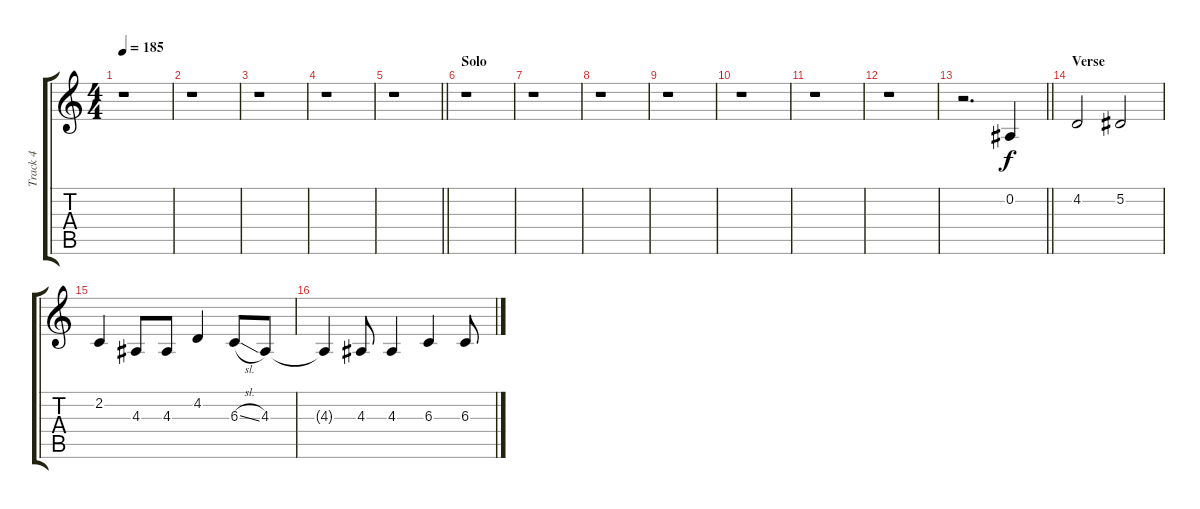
\track ("Track 4" "Track 4") {instrument lead6voice}
\staff {score tabs}
\tuning (Eb4 Bb3 Gb3 Db3 Ab2 Eb2) {hide}
\ts (4 4)
\tempo 185
\clef g2
\ks c
r.1{dy f} |
r.1 |
r.1 |
r.1 |
\barLineRight lightlight
r.1 |
\section ("" "Solo")
r.1 |
r.1 |
r.1 |
r.1 |
r.1 |
r.1 |
r.1 |
\barLineRight lightlight
r.2{d} 0.2.4 |
\section ("" "Verse")
4.2.2 5.2.2 |
2.2.4 4.3.8 4.3.8 4.2.4 6.3{sl}.8 4.3.8 |
4.3{t}.4 4.3.8 4.3.4 6.3.4 6.3.8
